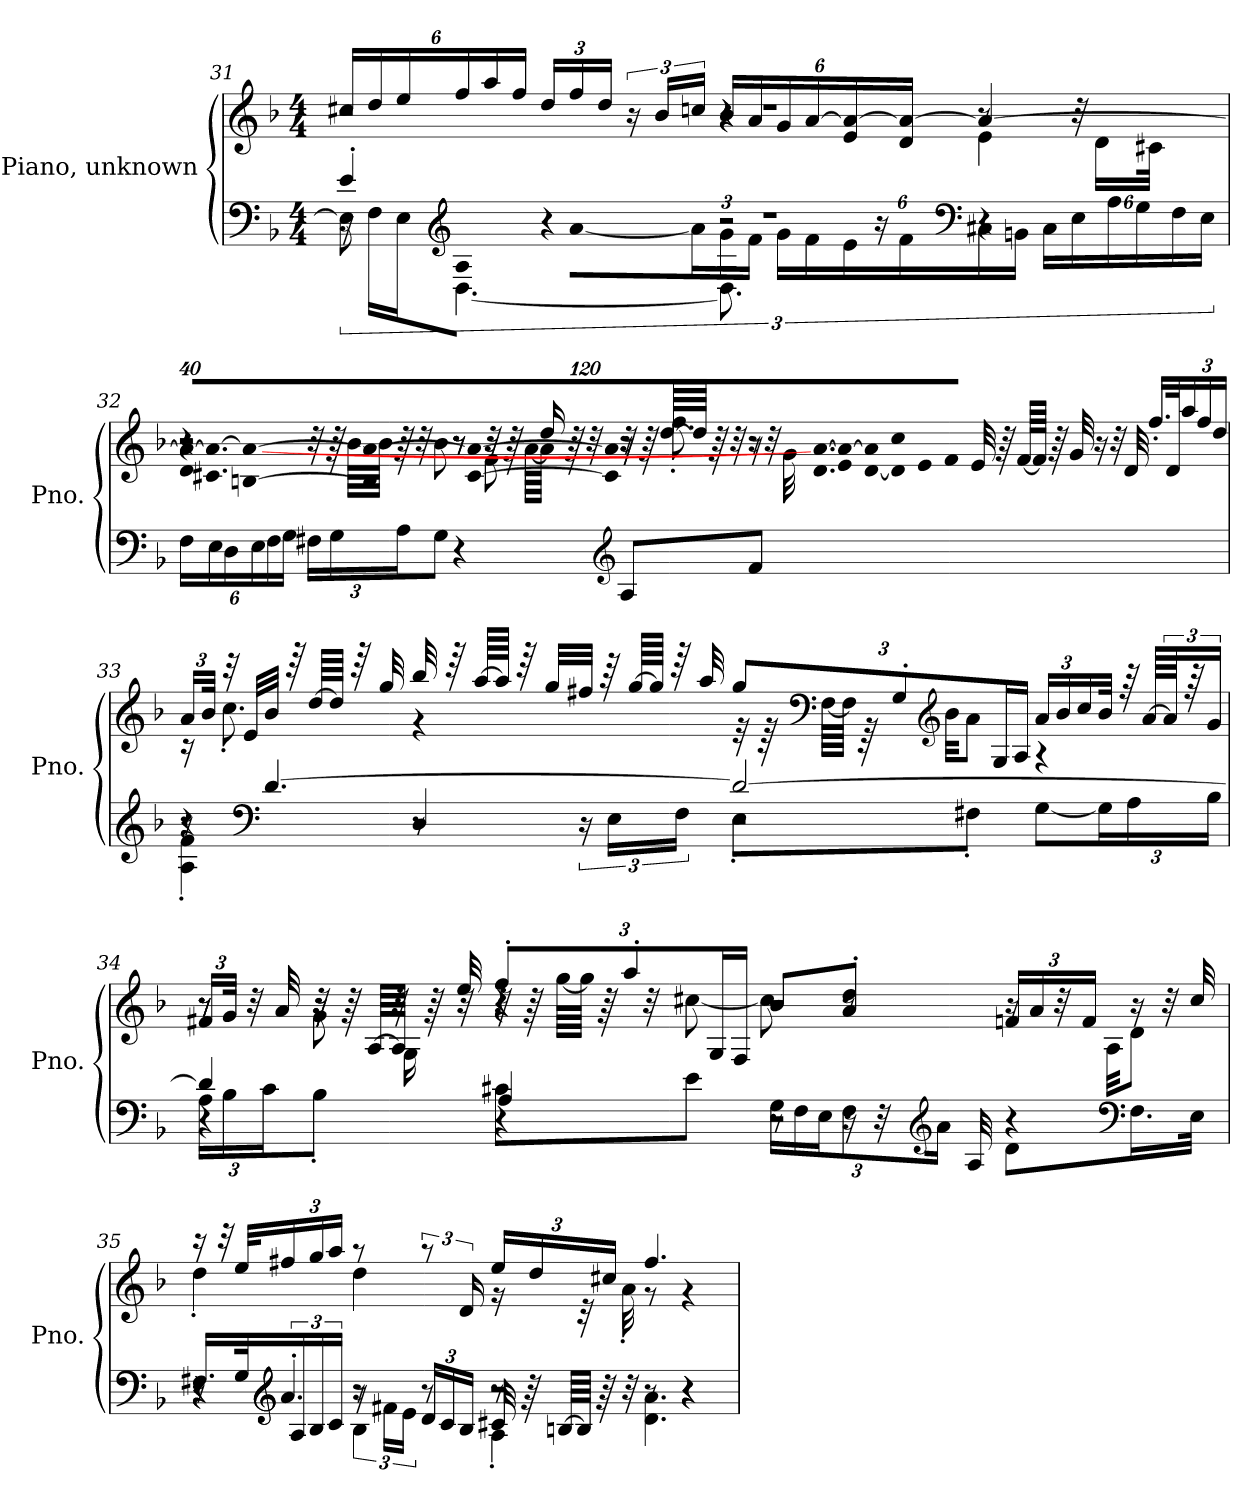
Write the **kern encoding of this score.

**kern	**kern
*part1	*part1
*staff2	*staff1
*I"Piano, unknown	*
*I'Pno.	*
!!LO:LB:g=z
*clefF4	*clefG2
*k[b-]	*k[b-]
*M4/4	*M4/4
=31	=31
*^	*^
*	*^	*	*^
*	*	*^	*	*	*
*	*	*	*	*	*	*Xbrackettup
*	*	*	*	*	*	*^
1r	24r	4e'/	8E\]	1r	2r	24cc#X/LL	2r
.	24F\LL	.	.	.	.	24dd/	.
.	24E\J	.	.	.	.	24ee/	.
*clefG2	*	*	*	*	*	*	*
.	8A\J	.	[4.D\	.	.	24ff/	.
.	.	.	.	.	.	24aa/	.
.	.	.	.	.	.	24ff/JJ	.
.	[8a\L	4r	.	.	.	24dd/LL	.
.	.	.	.	.	.	24ff/	.
.	.	.	.	.	.	24dd/JJ	.
*	*Xbrackettup	*	*	*	*	*brackettup	*
.	24a\L]	.	.	.	.	24r	.
.	24g\	.	.	.	.	24b-/LL	.
.	24f\JJ	.	.	.	.	24ccn/JJ	.
*	*	*	*	*	*	*Xbrackettup	*
.	24g\LL	2r	8.D\]	.	4r	24b-/LL	4r
.	24f\	.	.	.	.	24a/	.
.	24e\	.	.	.	.	24g/	.
.	24f\	.	.	.	.	[24a/	.
*clefF4	*	*	*	*	*	*	*
.	24C#X\	.	.	.	.	24e/ 24a/_	.
.	.	.	16r	.	.	.	.
.	24BBn\JJ	.	.	.	.	24d/ 24a/_JJ	.
.	24C#\LL	.	4r	.	4e\	4a/_	8r
.	24E\	.	.	.	.	.	.
.	24A\	.	.	.	.	.	.
.	24G\	.	.	.	.	.	32r
.	.	.	.	.	.	.	16d\LL
.	24F\	.	.	.	.	.	.
.	24E\JJ	.	.	.	.	.	.
.	.	.	.	.	.	.	32c#X\JJk
*v	*v	*v	*v	*	*	*	*
!!LO:LB:g=z	!!	!!	!!
=32	=32	=32	=32	=32
!	!	!	!LO:N:vis=32	!
24F\LL	2r	2r	640%23d/ 640%23a/_LLL	4r
!	!	!	!LO:N:vis=32.	!
.	.	.	1920%103c#X/ 1920%103a/_	.
24E\	.	.	.	.
24D\	.	.	.	.
!	!	!	!LO:N:vis=64	!
.	.	.	[960%17Bn/ 960%17a/_L	.
!	!	!	!LO:N:vis=64	!
.	.	.	960%17B/] 960%17a/_	.
!	!	!	!LO:N:vis=64	!
24E\	.	.	[960%17c#/ 960%17a/_	.
!	!	!	!LO:N:vis=64	!
.	.	.	960%17c#/] 960%17a/_J	.
.	.	.	1920ryy	.
!	!	!	!LO:N:vis=32.	!
.	.	.	1920%103d/ 1920%103a/_	.
24F\	.	.	.	.
24G\JJ	.	.	.	.
!	!	!	!LO:N:vis=32	!
.	.	.	640%23e/ 640%23a/_JJ	.
24F#X\LL	.	.	.	32r
.	.	.	[12d/ 12a/]	.
.	.	.	.	64r
24G\	.	.	.	.
.	.	.	.	[64b-\LLLL
.	.	.	.	64b-\JJJJ]
.	.	.	.	64r
24A\J	.	.	.	.
.	.	.	12d/] 12cc/	.
.	.	.	.	32r
8G\J	.	.	.	8b-\
.	.	.	24e/L	.
.	.	.	24f/JJ	.
4r	8r	8r	.	8r
.	.	.	32e/	.
.	.	.	64r	.
.	.	.	[64f/LLLL	.
.	.	.	64f/JJJJ]	.
.	.	.	64r	.
.	.	.	32g/	.
.	16r	32r	.	8f\
.	.	.	16r	.
.	.	64r	.	.
.	.	[64a\LLLL	.	.
.	16dd/	64a\JJJJ]	.	.
.	.	.	32r	.
.	.	64r	.	.
.	.	32r	.	.
.	.	.	32d/	.
*clefG2	*	*	*	*
8A/L	32r	16r	.	8r
.	.	.	16.ff'/LL	.
.	64r	.	.	.
.	[64dd/LLLL	.	.	.
.	64dd/JJJJ]	8.ff'\	.	.
.	64r	.	.	.
.	32r	.	.	.
.	.	.	32d/K	.
8f/J	8r	.	.	16r
.	.	.	24aa/	.
.	.	.	24ff/	.
.	.	.	.	32r
.	.	.	24dd/JJ	.
.	.	.	.	32g\
1920ryy	1920ryy	1920ryy	.	1920ryy
*	*	*v	*v	*v
!!LO:PB:g=z
=33	=33	=33
*^	*	*
*	*^	*	*
8r	4A\' 4f\'	4r	24a/LL	16r
.	.	.	48b-/JJk	.
.	.	.	32r	8.cc'\
.	.	.	32e/LLL	.
*clefF4	*	*	*	*
[4.d/	.	.	32b-/JJJ	.
.	.	.	64r	.
.	.	.	[64dd/LLLL	.
.	.	.	64dd/JJJJ]	.
.	.	.	64r	.
.	.	.	32gg/	.
.	8r	4D/	32bb-/	4r
.	.	.	64r	.
.	.	.	[64aa/LLLL	.
.	.	.	64aa/JJJJ]	.
.	.	.	64r	.
.	.	.	32gg/LLL	.
*	*brackettup	*	*	*
.	24r	.	32ff#X/JJJ	.
.	.	.	64r	.
.	24E\LL	.	.	.
.	.	.	[64gg/LLLL	.
.	.	.	64gg/JJJJ]	.
.	.	.	64r	.
.	24F\JJ	.	.	.
.	.	.	32aa/	.
2d/_	8E'\L	2r	12gg/L	32r
.	.	.	.	64r
*	*	*	*clefF4	*
.	.	.	.	[64F\LLLL
.	.	.	.	64F\JJJJ]
.	.	.	.	64r
.	.	.	12G'/	.
*	*	*	*clefG2	*
.	.	.	.	32b-\KKL
.	8F#X'\J	.	.	8a\J
.	.	.	24G/L	.
.	.	.	24A/JJ	.
.	[8G\L	.	24a/LL	4r
.	.	.	24b-/	.
.	.	.	24cc/	.
*	*Xbrackettup	*	*	*
.	24G\L]	.	32b-/JJk	.
.	.	.	64r	.
.	24A\	.	.	.
.	.	.	[64a/LLLL	.
*	*	*	*brackettup	*
.	.	.	96a/JJJJ]	.
.	.	.	96r	.
.	24B-\JJ	.	24g/	.
*	*	*	*v	*v
!!LO:LB:g=z
=34	=34	=34	=34
*	*	*	*Xbrackettup
*	*	*	*^
*	*	*	*	*^
*	*	*	*	*	*^
4d/]	24A\LL	4r	24f#X/LL	8r	8r	8r
.	24B-\	.	48g/JJk	.	.	.
.	.	.	32r	.	.	.
.	24c\J	.	.	.	.	.
.	.	.	32a/	.	.	.
.	8B-'\J	.	16r	8g\	32r	16r
.	.	.	.	.	64r	.
.	.	.	.	.	[64A/LLLL	.
.	.	.	32r	.	64A/JJJJ]	16G\
.	.	.	.	.	64r	.
.	.	.	32ee/	.	32r	.
4r	8c#X\L	4A/	12ff'/L	32r	4r	4r
.	.	.	.	64r	.	.
.	.	.	.	[64gg\LLLL	.	.
.	.	.	.	64gg\JJJJ]	.	.
.	.	.	.	64r	.	.
.	.	.	12aa'/	.	.	.
.	.	.	.	32r	.	.
.	8e\J	.	.	[8cc#X\	.	.
.	.	.	24G/L	.	.	.
.	.	.	24F/JJ	.	.	.
2r	24G\LL	8r	8b-/L	8cc#\]	2r	2r
.	24F\	.	.	.	.	.
.	24E\J	.	.	.	.	.
.	12F\	16r	8a/' 8dd/'J	8r	.	.
.	.	32r	.	.	.	.
*clefG2	*	*	*	*	*	*
.	24a\Jk	.	.	.	.	.
.	.	32A/	.	.	.	.
.	8d\L	4r	24fn/LL	16r	.	.
.	.	.	24a/	.	.	.
.	.	.	.	32r	.	.
.	.	.	24f/JJ	.	.	.
.	.	.	.	32A\KKL	.	.
*clefF4	*	*	*	*	*	*
.	16.F\L	.	16r	8d\J	.	.
.	.	.	32r	.	.	.
.	32E\JJk	.	32cc#/	.	.	.
*	*	*	*	*v	*v	*v
!!LO:LB:g=z
=35	=35	=35	=35	=35
*	*	*^	*	*
8r	4r	16.F#X/LL	4r	16r	4dd'\
.	.	.	.	32r	.
.	.	32G/K	.	32ee/KLL	.
*clefG2	*	*	*	*	*
4.a'/	.	24A/	.	24ff#X/	.
.	.	24B-/	.	24gg/	.
.	.	24c/JJ	.	24aa/JJ	.
*	*brackettup	*	*	*	*
.	24r	8r	4B-\	8r	4dd\
.	24f#X\LL	.	.	.	.
.	24e\JJ	.	.	.	.
*	*	*Xbrackettup	*	*brackettup	*
.	8r	24d/LL	.	12r	.
.	.	24c/	.	.	.
.	.	24B-/JJ	.	24d/	.
*	*	*	*	*Xbrackettup	*
2r	8r	32c#X/	4A'\	24ee/LL	16r
.	.	64r	.	.	.
.	.	.	.	24dd/	.
.	.	[64Bn/LLLL	.	.	.
.	.	64B/JJJJ]	.	.	32r
.	.	64r	.	.	.
.	.	.	.	24cc#X/JJ	.
.	.	32r	.	.	32a'\
.	4.d\ 4.a\	8r	.	4.ff#/	8r
.	.	4r	4r	.	4r
*v	*v	*v	*v	*	*
*	*v	*v
=	=
*-	*-
